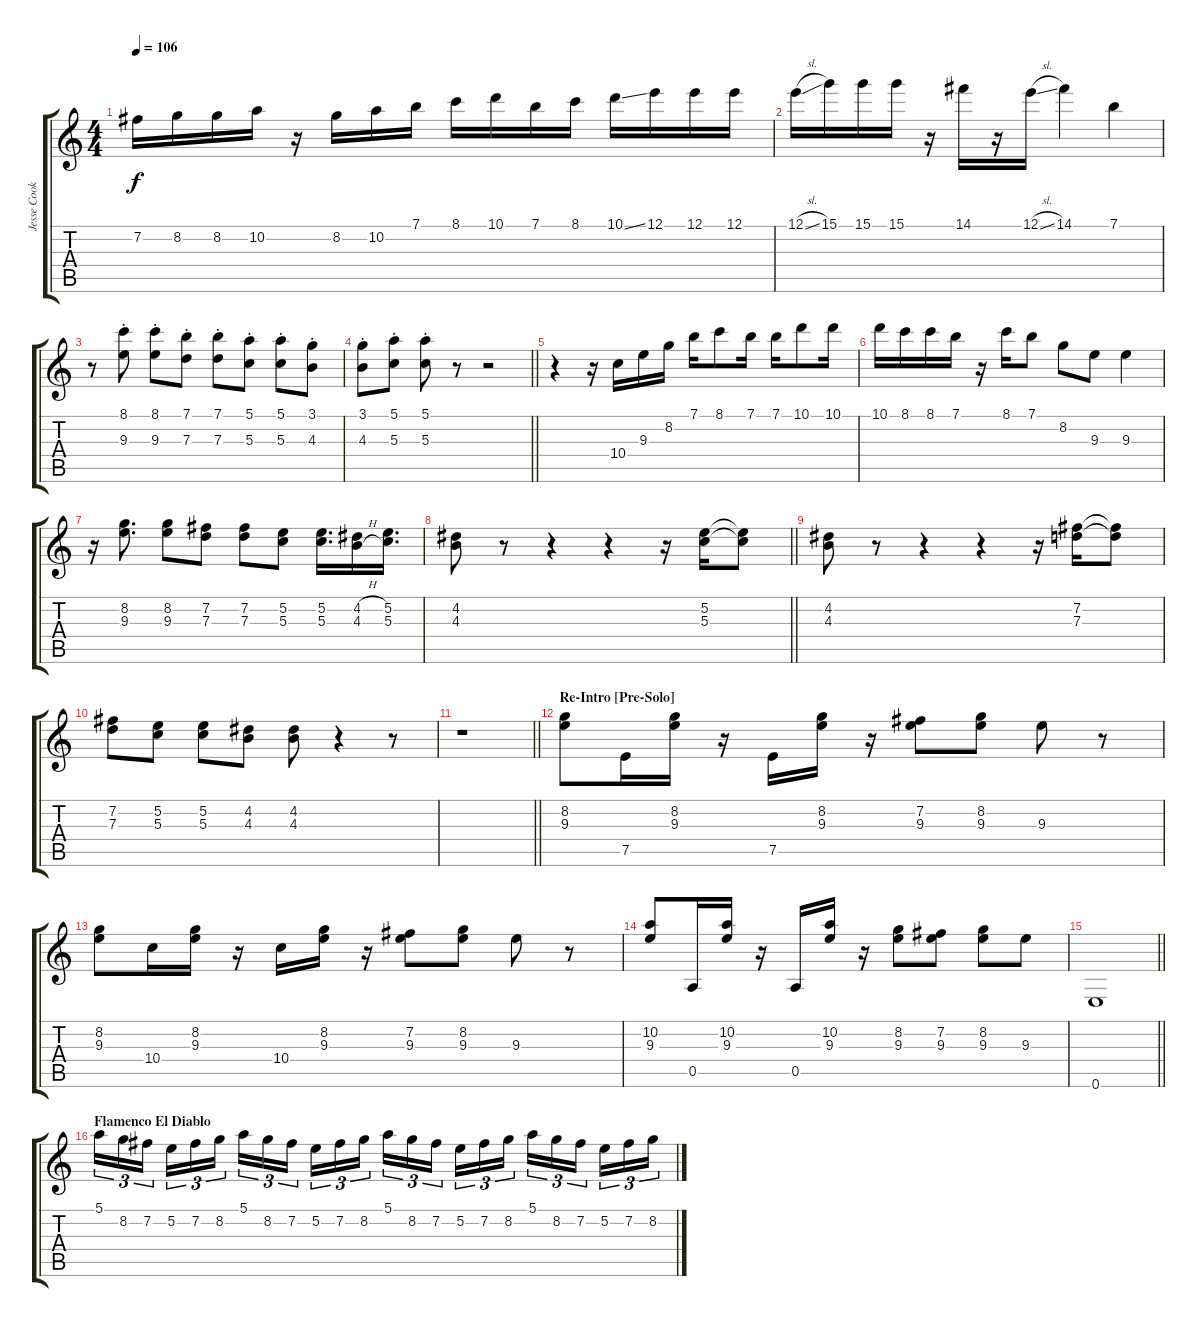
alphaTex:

\track ("Jesse Cook" "Jesse Cook") {instrument acousticguitarnylon}
\staff {score tabs}
\tuning (E4 B3 G3 D3 A2 E2) {hide}
\ts (4 4)
\tempo 106
\clef g2
\ks c
7.2.16{dy f} 8.2.16 8.2.16 10.2.16 r.16 8.2.16 10.2.16 7.1.16 8.1.16 10.1.16 7.1.16 8.1.16 10.1{ss}.16 12.1.16 12.1.16 12.1.16 |
12.1{sl}.16 15.1.16 15.1.16 15.1.16 r.16 14.1.16 r.16 12.1{sl}.16 14.1.4 7.1.4 |
r.8 (8.1{st} 9.3).8 (8.1{st} 9.3).8 (7.1{st} 7.3).8 (7.1{st} 7.3).8 (5.1{st} 5.3).8 (5.1{st} 5.3).8 (3.1{st} 4.3).8 |
\barLineRight lightlight
(3.1{st} 4.3).8 (5.1{st} 5.3).8 (5.1{st} 5.3).8 r.8 r.2 |
r.4 r.16 10.4.16 9.3.16 8.2.16 7.1.16 8.1.8 7.1.16 7.1.16 10.1.8 10.1.16 |
10.1.16 8.1.16 8.1.16 7.1.16 r.16 8.1.16 7.1.8 8.2.8 9.3.8 9.3.4 |
r.16 (8.2 9.3).8{d} (8.2 9.3).8 (7.2 7.3).8 (7.2 7.3).8 (5.2 5.3).8 (5.2 5.3).16{d} (4.2{h} 4.3{h}).16 (5.2 5.3).16{d} |
\barLineRight lightlight
(4.2 4.3).8 r.8 r.4 r.4 r.16 (5.2 5.3).16 (5.2{t} 5.3{t}).8 |
(4.2 4.3).8 r.8 r.4 r.4 r.16 (7.2 7.3).16 (7.2{t} 7.3{t}).8 |
(7.2 7.3).8 (5.2 5.3).8 (5.2 5.3).8 (4.2 4.3).8 (4.2 4.3).8 r.4 r.8 |
\barLineRight lightlight
r.1 |
\section ("" "Re-Intro [Pre-Solo]")
(8.2 9.3).8 7.5.16 (8.2 9.3).16 r.16 7.5.16 (8.2 9.3).16 r.16 (7.2 9.3).8 (8.2 9.3).8 9.3.8 r.8 |
(8.2 9.3).8 10.4.16 (8.2 9.3).16 r.16 10.4.16 (8.2 9.3).16 r.16 (7.2 9.3).8 (8.2 9.3).8 9.3.8 r.8 |
(10.2 9.3).8 0.5.16 (10.2 9.3).16 r.16 0.5.16 (10.2 9.3).16 r.16 (8.2 9.3).8 (7.2 9.3).8 (8.2 9.3).8 9.3.8 |
\barLineRight lightlight
0.6.1 |
\section ("" "Flamenco El Diablo")
5.1.16{tu (3 2)} 8.2.16{tu (3 2)} 7.2.16{tu (3 2) beam splitsecondary} 5.2.16{tu (3 2)} 7.2.16{tu (3 2)} 8.2.16{tu (3 2)} 5.1.16{tu (3 2)} 8.2.16{tu (3 2)} 7.2.16{tu (3 2) beam splitsecondary} 5.2.16{tu (3 2)} 7.2.16{tu (3 2)} 8.2.16{tu (3 2)} 5.1.16{tu (3 2)} 8.2.16{tu (3 2)} 7.2.16{tu (3 2) beam splitsecondary} 5.2.16{tu (3 2)} 7.2.16{tu (3 2)} 8.2.16{tu (3 2)} 5.1.16{tu (3 2)} 8.2.16{tu (3 2)} 7.2.16{tu (3 2) beam splitsecondary} 5.2.16{tu (3 2)} 7.2.16{tu (3 2)} 8.2.16{tu (3 2)}
